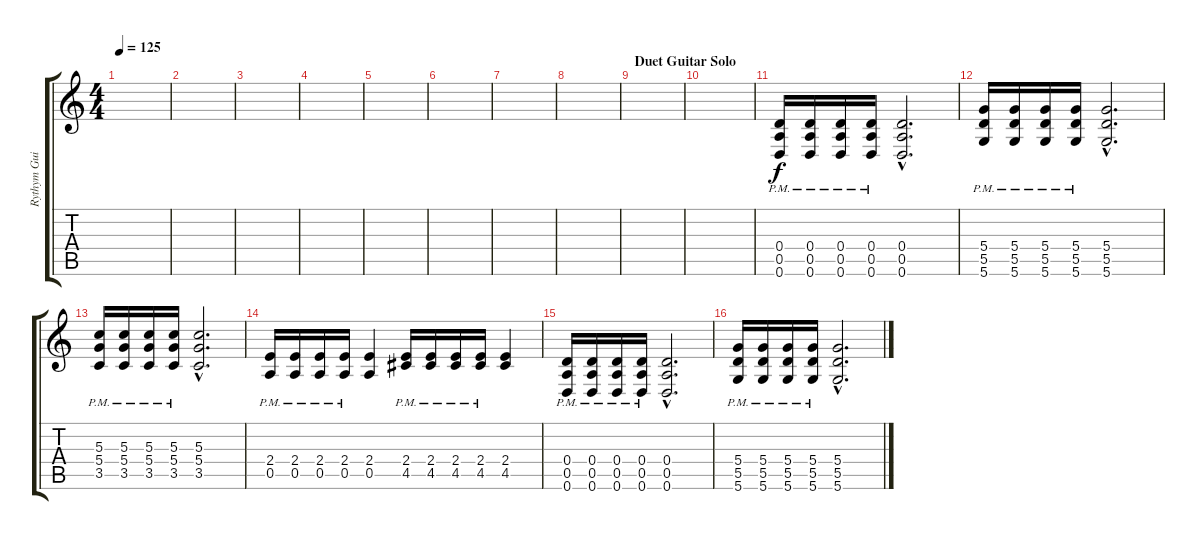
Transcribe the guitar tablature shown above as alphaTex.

\track ("Rythym Guitar" "Rythym Gui") {instrument overdrivenguitar}
\staff {score tabs}
\tuning (E4 B3 G3 D3 A2 D2) {hide}
\ts (4 4)
\tempo 125
\clef g2
\ks c
|
|
|
|
|
|
|
|
\section ("" "Duet Guitar Solo")
|
|
(0.4{pm} 0.5{pm} 0.6{pm}).16 (0.4{pm} 0.5{pm} 0.6{pm}).16 (0.4{pm} 0.5{pm} 0.6{pm}).16 (0.4{pm} 0.5{pm} 0.6{pm}).16 (0.4{hac} 0.5{hac} 0.6{hac}).2{d} |
(5.4{pm} 5.5{pm} 5.6{pm}).16 (5.4{pm} 5.5{pm} 5.6{pm}).16 (5.4{pm} 5.5{pm} 5.6{pm}).16 (5.4{pm} 5.5{pm} 5.6{pm}).16 (5.4{hac} 5.5{hac} 5.6{hac}).2{d} |
(5.3 5.4{pm} 3.5{pm}).16 (5.3 5.4{pm} 3.5{pm}).16 (5.3 5.4{pm} 3.5{pm}).16 (5.3 5.4{pm} 3.5{pm}).16 (5.3{hac} 5.4{hac} 3.5{hac}).2{d} |
(2.4{pm} 0.5{pm}).16 (2.4{pm} 0.5{pm}).16 (2.4{pm} 0.5{pm}).16 (2.4{pm} 0.5{pm}).16 (2.4 0.5).4 (2.4{pm} 4.5{pm}).16 (2.4{pm} 4.5{pm}).16 (2.4{pm} 4.5{pm}).16 (2.4{pm} 4.5{pm}).16 (2.4 4.5).4 |
(0.4{pm} 0.5{pm} 0.6{pm}).16 (0.4{pm} 0.5{pm} 0.6{pm}).16 (0.4{pm} 0.5{pm} 0.6{pm}).16 (0.4{pm} 0.5{pm} 0.6{pm}).16 (0.4{hac} 0.5{hac} 0.6{hac}).2{d} |
(5.4{pm} 5.5{pm} 5.6{pm}).16 (5.4{pm} 5.5{pm} 5.6{pm}).16 (5.4{pm} 5.5{pm} 5.6{pm}).16 (5.4{pm} 5.5{pm} 5.6{pm}).16 (5.4{hac} 5.5{hac} 5.6{hac}).2{d}
